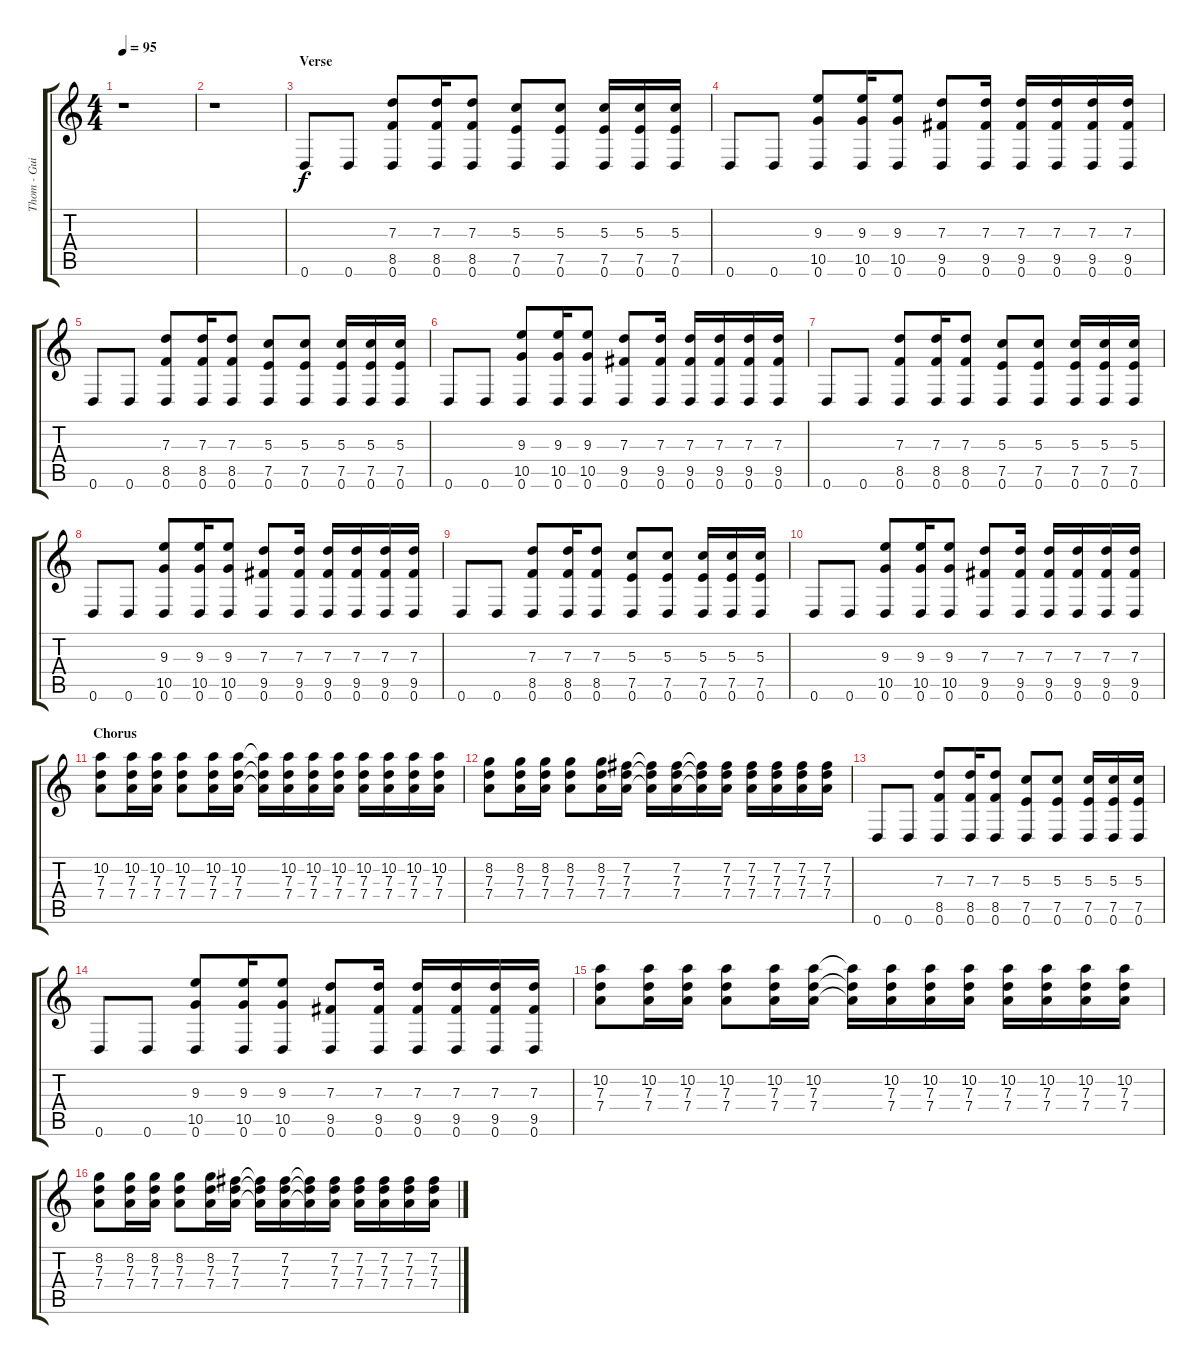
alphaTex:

\track ("Thom - Guitar" "Thom - Gui") {instrument overdrivenguitar}
\staff {score tabs}
\tuning (E4 B3 G3 D3 A2 D2) {hide}
\ts (4 4)
\tempo 95
\clef g2
\ks c
r.1{dy f} |
r.1 |
\section ("" "Verse")
0.6.8 0.6.8 (7.3 8.5 0.6).8 (7.3 8.5 0.6).16 (7.3 8.5 0.6).8 (5.3 7.5 0.6).8 (5.3 7.5 0.6).8 (5.3 7.5 0.6).16 (5.3 7.5 0.6).16 (5.3 7.5 0.6).16 |
0.6.8 0.6.8 (9.3 10.5 0.6).8 (9.3 10.5 0.6).16 (9.3 10.5 0.6).8 (7.3 9.5 0.6).8 (7.3 9.5 0.6).16 (7.3 9.5 0.6).16 (7.3 9.5 0.6).16 (7.3 9.5 0.6).16 (7.3 9.5 0.6).16 |
0.6.8 0.6.8 (7.3 8.5 0.6).8 (7.3 8.5 0.6).16 (7.3 8.5 0.6).8 (5.3 7.5 0.6).8 (5.3 7.5 0.6).8 (5.3 7.5 0.6).16 (5.3 7.5 0.6).16 (5.3 7.5 0.6).16 |
0.6.8 0.6.8 (9.3 10.5 0.6).8 (9.3 10.5 0.6).16 (9.3 10.5 0.6).8 (7.3 9.5 0.6).8 (7.3 9.5 0.6).16 (7.3 9.5 0.6).16 (7.3 9.5 0.6).16 (7.3 9.5 0.6).16 (7.3 9.5 0.6).16 |
0.6.8 0.6.8 (7.3 8.5 0.6).8 (7.3 8.5 0.6).16 (7.3 8.5 0.6).8 (5.3 7.5 0.6).8 (5.3 7.5 0.6).8 (5.3 7.5 0.6).16 (5.3 7.5 0.6).16 (5.3 7.5 0.6).16 |
0.6.8 0.6.8 (9.3 10.5 0.6).8 (9.3 10.5 0.6).16 (9.3 10.5 0.6).8 (7.3 9.5 0.6).8 (7.3 9.5 0.6).16 (7.3 9.5 0.6).16 (7.3 9.5 0.6).16 (7.3 9.5 0.6).16 (7.3 9.5 0.6).16 |
0.6.8 0.6.8 (7.3 8.5 0.6).8 (7.3 8.5 0.6).16 (7.3 8.5 0.6).8 (5.3 7.5 0.6).8 (5.3 7.5 0.6).8 (5.3 7.5 0.6).16 (5.3 7.5 0.6).16 (5.3 7.5 0.6).16 |
0.6.8 0.6.8 (9.3 10.5 0.6).8 (9.3 10.5 0.6).16 (9.3 10.5 0.6).8 (7.3 9.5 0.6).8 (7.3 9.5 0.6).16 (7.3 9.5 0.6).16 (7.3 9.5 0.6).16 (7.3 9.5 0.6).16 (7.3 9.5 0.6).16 |
\section ("" "Chorus")
(10.2 7.3 7.4).8 (10.2 7.3 7.4).16 (10.2 7.3 7.4).16 (10.2 7.3 7.4).8 (10.2 7.3 7.4).16 (10.2 7.3 7.4).16 (10.2{t} 7.3{t} 7.4{t}).16 (10.2 7.3 7.4).16 (10.2 7.3 7.4).16 (10.2 7.3 7.4).16 (10.2 7.3 7.4).16 (10.2 7.3 7.4).16 (10.2 7.3 7.4).16 (10.2 7.3 7.4).16 |
(8.2 7.3 7.4).8 (8.2 7.3 7.4).16 (8.2 7.3 7.4).16 (8.2 7.3 7.4).8 (8.2 7.3 7.4).16 (7.2 7.3 7.4).16 (7.2{t} 7.3{t} 7.4{t}).16 (7.2 7.3 7.4).16 (7.2{t} 7.3{t} 7.4{t}).16 (7.2 7.3 7.4).16 (7.2 7.3 7.4).16 (7.2 7.3 7.4).16 (7.2 7.3 7.4).16 (7.2 7.3 7.4).16 |
0.6.8 0.6.8 (7.3 8.5 0.6).8 (7.3 8.5 0.6).16 (7.3 8.5 0.6).8 (5.3 7.5 0.6).8 (5.3 7.5 0.6).8 (5.3 7.5 0.6).16 (5.3 7.5 0.6).16 (5.3 7.5 0.6).16 |
0.6.8 0.6.8 (9.3 10.5 0.6).8 (9.3 10.5 0.6).16 (9.3 10.5 0.6).8 (7.3 9.5 0.6).8 (7.3 9.5 0.6).16 (7.3 9.5 0.6).16 (7.3 9.5 0.6).16 (7.3 9.5 0.6).16 (7.3 9.5 0.6).16 |
(10.2 7.3 7.4).8 (10.2 7.3 7.4).16 (10.2 7.3 7.4).16 (10.2 7.3 7.4).8 (10.2 7.3 7.4).16 (10.2 7.3 7.4).16 (10.2{t} 7.3{t} 7.4{t}).16 (10.2 7.3 7.4).16 (10.2 7.3 7.4).16 (10.2 7.3 7.4).16 (10.2 7.3 7.4).16 (10.2 7.3 7.4).16 (10.2 7.3 7.4).16 (10.2 7.3 7.4).16 |
(8.2 7.3 7.4).8 (8.2 7.3 7.4).16 (8.2 7.3 7.4).16 (8.2 7.3 7.4).8 (8.2 7.3 7.4).16 (7.2 7.3 7.4).16 (7.2{t} 7.3{t} 7.4{t}).16 (7.2 7.3 7.4).16 (7.2{t} 7.3{t} 7.4{t}).16 (7.2 7.3 7.4).16 (7.2 7.3 7.4).16 (7.2 7.3 7.4).16 (7.2 7.3 7.4).16 (7.2 7.3 7.4).16
